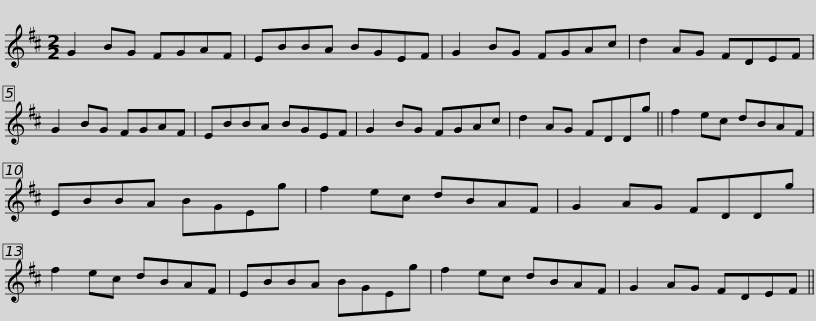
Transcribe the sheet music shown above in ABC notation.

X:1
L:1/8
M:2/2
I:linebreak $
K:D
V:1 treble
V:1
 G2 BG FGAF | EBBA BGEF | G2 BG FGAc | d2 AG FDEF | G2 BG FGAF | %5
 EBBA BGEF |$ G2 BG FGAc | d2 AG FDDg || f2 ec dBAF | EBBA BGEg | %10
 f2 ec dBAF | G2 AG FDDg |$ f2 ec dBAF | EBBA BGEg | f2 ec dBAF | %15
 G2 AG FDEF || %16
